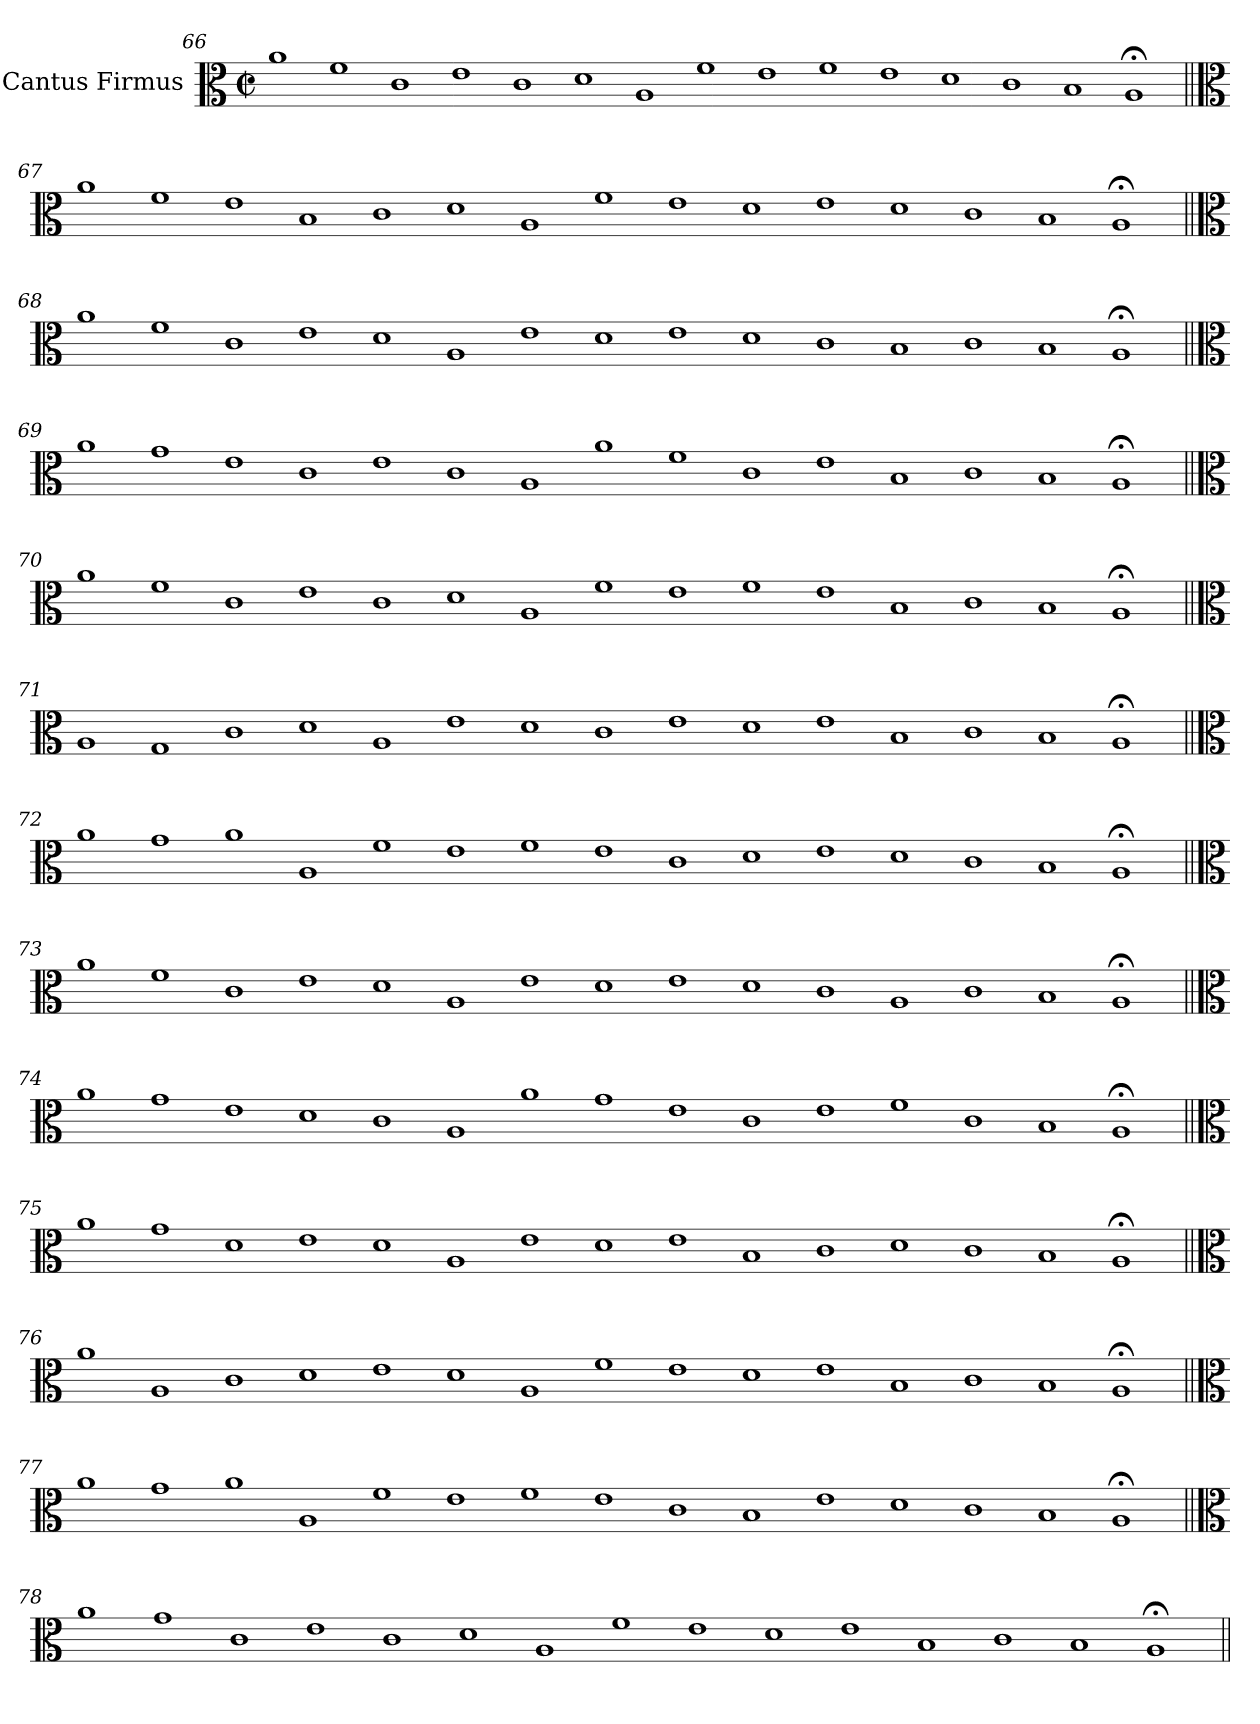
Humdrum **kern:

**kern
*part1
*staff1
*I"Cantus Firmus
*I'cf
!!LO:LB:g=z
*clefC3
*k[]
*M2/2
*met(c|)
=66
1a
1f
1c
1e
1c
1d
1A
1f
1e
1f
1e
1d
1c
1B
1A;<
!!LO:LB:g=z
=67||
*clefC3
1a
1f
1e
1B
1c
1d
1A
1f
1e
1d
1e
1d
1c
1B
1A;<
!!LO:LB:g=z
=68||
*clefC3
1a
1f
1c
1e
1d
1A
1e
1d
1e
1d
1c
1B
1c
1B
1A;<
!!LO:LB:g=z
=69||
*clefC3
1a
1g
1e
1c
1e
1c
1A
1a
1f
1c
1e
1B
1c
1B
1A;<
!!LO:LB:g=z
=70||
*clefC3
1a
1f
1c
1e
1c
1d
1A
1f
1e
1f
1e
1B
1c
1B
1A;<
!!LO:LB:g=z
=71||
*clefC3
1A
1G
1c
1d
1A
1e
1d
1c
1e
1d
1e
1B
1c
1B
1A;<
!!LO:LB:g=z
=72||
*clefC3
1a
1g
1a
1A
1f
1e
1f
1e
1c
1d
1e
1d
1c
1B
1A;<
!!LO:LB:g=z
=73||
*clefC3
1a
1f
1c
1e
1d
1A
1e
1d
1e
1d
1c
1A
1c
1B
1A;<
!!LO:LB:g=z
=74||
*clefC3
1a
1g
1e
1d
1c
1A
1a
1g
1e
1c
1e
1f
1c
1B
1A;<
!!LO:LB:g=z
=75||
*clefC3
1a
1g
1d
1e
1d
1A
1e
1d
1e
1B
1c
1d
1c
1B
1A;<
!!LO:LB:g=z
=76||
*clefC3
1a
1A
1c
1d
1e
1d
1A
1f
1e
1d
1e
1B
1c
1B
1A;<
!!LO:LB:g=z
=77||
*clefC3
1a
1g
1a
1A
1f
1e
1f
1e
1c
1B
1e
1d
1c
1B
1A;<
!!LO:LB:g=z
=78||
*clefC3
1a
1g
1c
1e
1c
1d
1A
1f
1e
1d
1e
1B
1c
1B
1A;<
=||
*-
